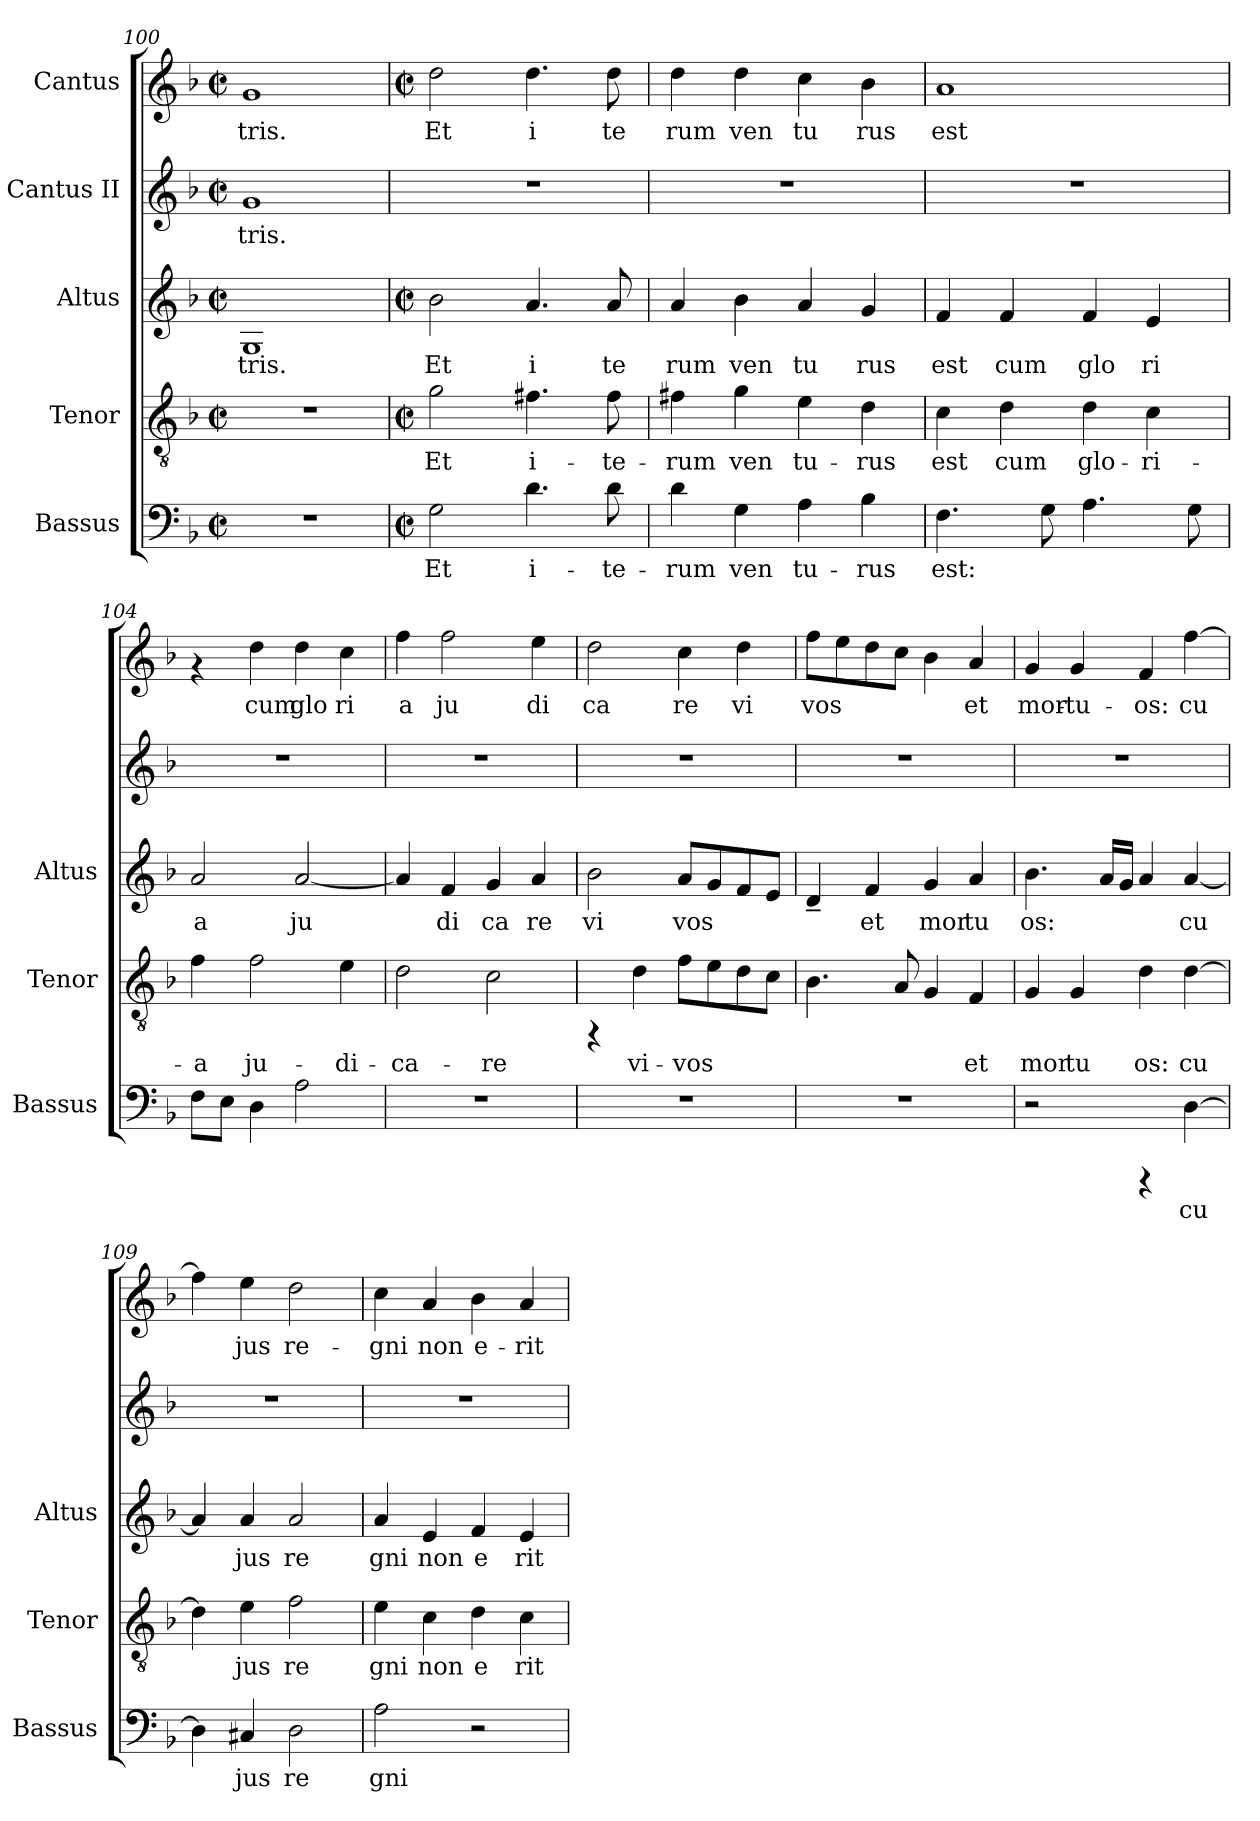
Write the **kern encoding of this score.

**kern	**text	**kern	**text	**kern	**text	**kern	**text	**kern	**text
*part5	*part5	*part4	*part4	*part3	*part3	*part2	*part2	*part1	*part1
*staff5	*staff5	*staff4	*staff4	*staff3	*staff3	*staff2	*staff2	*staff1	*staff1
*I"Bassus	*	*I"Tenor	*	*I"Altus	*	*I"Cantus II	*	*I"Cantus	*
*I'Bassus	*	*I'Tenor	*	*I'Altus	*	*	*	*	*
*clefF4	*	*clefGv2	*	*clefG2	*	*clefG2	*	*clefG2	*
*k[b-]	*	*k[b-]	*	*k[b-]	*	*k[b-]	*	*k[b-]	*
*F:	*	*F:	*	*F:	*	*F:	*	*F:	*
*M2/2	*	*M2/2	*	*M2/2	*	*M2/2	*	*M2/2	*
*met(c|)	*	*met(c|)	*	*met(c|)	*	*met(c|)	*	*met(c|)	*
=100	=100	=100	=100	=100	=100	=100	=100	=100	=100
!	!	!	!	!	!LO:LY:b:cj	!	!LO:LY:b	!	!LO:LY:b
1r	.	1r	.	1G	-tris.	1g	-tris.	1g	-tris.
!!LO:PB:g=z
=101	=101	=101	=101	=101	=101	=101	=101	=101	=101
*M2/2	*	*M2/2	*	*M2/2	*	*	*	*M2/2	*
*met(c|)	*	*met(c|)	*	*met(c|)	*	*	*	*met(c|)	*
!	!LO:LY:b	!	!LO:LY:b:cj	!	!LO:LY:b:cj	!	!	!	!LO:LY:b
2G\	Et	2g\	Et	2b-\	Et	1r	.	2dd\	Et
!	!LO:LY:b	!	!LO:LY:b:cj	!	!LO:LY:b:cj	!	!	!	!LO:LY:b
4.d\	i-	4.f#X\	i-	4.a/	i	.	.	4.dd\	i
!	!LO:LY:b	!	!LO:LY:b:cj	!	!LO:LY:b:cj	!	!	!	!LO:LY:b
8d\	-te-	8f#\	-te-	8a/	te	.	.	8dd\	te
=102	=102	=102	=102	=102	=102	=102	=102	=102	=102
!	!LO:LY:b	!	!LO:LY:b:cj	!	!LO:LY:b:cj	!	!	!	!LO:LY:b
4d\	-rum	4f#X\	-rum	4a/	rum	1r	.	4dd\	rum
!	!LO:LY:b	!	!LO:LY:b:cj	!	!LO:LY:b:cj	!	!	!	!LO:LY:b
4G\	ven	4g\	ven	4b-\	ven	.	.	4dd\	ven
!	!LO:LY:b	!	!LO:LY:b:cj	!	!LO:LY:b:cj	!	!	!	!LO:LY:b
4A\	tu-	4e\	tu-	4a/	tu	.	.	4cc\	tu
!	!LO:LY:b	!	!LO:LY:b:cj	!	!LO:LY:b:cj	!	!	!	!LO:LY:b
4B-\	-rus	4d\	-rus	4g/	rus	.	.	4b-\	rus
=103	=103	=103	=103	=103	=103	=103	=103	=103	=103
!	!LO:LY:b	!	!LO:LY:b:cj	!	!LO:LY:b:cj	!	!	!	!LO:LY:b
4.F\	est:	4c\	est	4f/	est	1r	.	1a	est
!	!	!	!LO:LY:b:cj	!	!LO:LY:b:cj	!	!	!	!
.	.	4d\	cum	4f/	cum	.	.	.	.
!	!LO:LY:b	!	!	!	!	!	!	!	!
8G\	.	.	.	.	.	.	.	.	.
!	!LO:LY:b	!	!LO:LY:b:cj	!	!LO:LY:b:cj	!	!	!	!
4.A\	.	4d\	glo-	4f/	glo	.	.	.	.
!	!	!	!LO:LY:b:cj	!	!LO:LY:b:cj	!	!	!	!
.	.	4c\	-ri-	4e/	ri	.	.	.	.
!	!LO:LY:b	!	!	!	!	!	!	!	!
8G\	.	.	.	.	.	.	.	.	.
=104	=104	=104	=104	=104	=104	=104	=104	=104	=104
!	!LO:LY:b	!	!LO:LY:b:cj	!	!LO:LY:b:cj	!	!	!	!
8F\L	.	4f\	-a	2a/	a	1r	.	4rf	.
!	!LO:LY:b	!	!	!	!	!	!	!	!
8E\J	.	.	.	.	.	.	.	.	.
!	!LO:LY:b	!	!LO:LY:b:cj	!	!	!	!	!	!LO:LY:b
4D\	.	2f\	ju-	.	.	.	.	4dd\	cum
!	!LO:LY:b	!	!	!	!LO:LY:b:cj	!	!	!	!LO:LY:b
2A\	.	.	.	[<2a/	ju	.	.	4dd\	glo
!	!	!	!LO:LY:b:cj	!	!	!	!	!	!LO:LY:b
.	.	4e\	-di-	.	.	.	.	4cc\	ri
=105	=105	=105	=105	=105	=105	=105	=105	=105	=105
!	!	!	!LO:LY:b:cj	!	!LO:LY:b:cj	!	!	!	!LO:LY:b
1r	.	2d\	-ca-	4a/]	.	1r	.	4ff\	a
!	!	!	!	!	!LO:LY:b:cj	!	!	!	!LO:LY:b
.	.	.	.	4f/	di	.	.	2ff\	ju
!	!	!	!LO:LY:b:cj	!	!LO:LY:b:cj	!	!	!	!
.	.	2c\	-re	4g/	ca	.	.	.	.
!	!	!	!	!	!LO:LY:b:cj	!	!	!	!LO:LY:b
.	.	.	.	4a/	re	.	.	4ee\	di
=106	=106	=106	=106	=106	=106	=106	=106	=106	=106
!	!	!	!	!	!LO:LY:b:cj	!	!	!	!LO:LY:b
1r	.	4rFF	.	2b-\	vi	1r	.	2dd\	ca
!	!	!	!LO:LY:b:cj	!	!	!	!	!	!
.	.	4d\	vi-	.	.	.	.	.	.
!	!	!	!LO:LY:b:cj	!	!LO:LY:b:cj	!	!	!	!LO:LY:b
.	.	8f\L	-vos	8a/L	vos	.	.	4cc\	re
!	!	!	!LO:LY:b:cj	!	!LO:LY:b:cj	!	!	!	!
.	.	8e\	.	8g/	.	.	.	.	.
!	!	!	!LO:LY:b:cj	!	!LO:LY:b:cj	!	!	!	!LO:LY:b
.	.	8d\	.	8f/	.	.	.	4dd\	vi
!	!	!	!LO:LY:b:cj	!	!LO:LY:b:cj	!	!	!	!
.	.	8c\J	.	8e/J	.	.	.	.	.
!!LO:LB:g=z
=107	=107	=107	=107	=107	=107	=107	=107	=107	=107
!	!	!	!LO:LY:b:cj	!	!LO:LY:b:cj	!	!	!	!LO:LY:b
1r	.	4.B-\	.	4d~</	.	1r	.	8ff\L	vos
!	!	!	!	!	!	!	!	!	!LO:LY:b
.	.	.	.	.	.	.	.	8ee\	.
!	!	!	!	!	!LO:LY:b:cj	!	!	!	!LO:LY:b
.	.	.	.	4f/	et	.	.	8dd\	.
!	!	!	!LO:LY:b:cj	!	!	!	!	!	!LO:LY:b
.	.	8A/	.	.	.	.	.	8cc\J	.
!	!	!	!LO:LY:b:cj	!	!LO:LY:b:cj	!	!	!	!LO:LY:b
.	.	4G/	.	4g/	mor	.	.	4b-\	.
!	!	!	!LO:LY:b:cj	!	!LO:LY:b:cj	!	!	!	!LO:LY:b
.	.	4F/	et	4a/	tu	.	.	4a/	et
=108	=108	=108	=108	=108	=108	=108	=108	=108	=108
!	!	!	!LO:LY:b:cj	!	!LO:LY:b:cj	!	!	!	!LO:LY:b
2r	.	4G/	mor	4.b-\	os:	1r	.	4g/	mor-
!	!	!	!LO:LY:b:cj	!	!	!	!	!	!LO:LY:b
.	.	4G/	tu	.	.	.	.	4g/	-tu-
!	!	!	!	!	!LO:LY:b:cj	!	!	!	!
.	.	.	.	16a/L	.	.	.	.	.
!	!	!	!	!	!LO:LY:b:cj	!	!	!	!
.	.	.	.	16g/J	.	.	.	.	.
!	!	!	!LO:LY:b:cj	!	!LO:LY:b:cj	!	!	!	!LO:LY:b
4rCCC	.	4d\	os:	4a/	.	.	.	4f/	-os:
!	!LO:LY:b	!	!LO:LY:b:cj	!	!LO:LY:b:cj	!	!	!	!LO:LY:b
[>4D\	cu	[>4d\	cu	[<4a/	cu	.	.	[>4ff\	cu-
=109	=109	=109	=109	=109	=109	=109	=109	=109	=109
!	!LO:LY:b	!	!LO:LY:b:cj	!	!LO:LY:b:cj	!	!	!	!LO:LY:b
4D\]	.	4d\]	.	4a/]	.	1r	.	4ff\]	--
!	!LO:LY:b	!	!LO:LY:b:cj	!	!LO:LY:b:cj	!	!	!	!LO:LY:b
4C#X/	jus	4e\	jus	4a/	jus	.	.	4ee\	-jus
!	!LO:LY:b	!	!LO:LY:b:cj	!	!LO:LY:b:cj	!	!	!	!LO:LY:b
2D\	re	2f\	re	2a/	re	.	.	2dd\	re-
=110	=110	=110	=110	=110	=110	=110	=110	=110	=110
!	!LO:LY:b	!	!LO:LY:b:cj	!	!LO:LY:b:cj	!	!	!	!LO:LY:b
2A\	gni	4e\	gni	4a/	gni	1r	.	4cc\	-gni
!	!	!	!LO:LY:b:cj	!	!LO:LY:b:cj	!	!	!	!LO:LY:b
.	.	4c\	non	4e/	non	.	.	4a/	non
!	!	!	!LO:LY:b:cj	!	!LO:LY:b:cj	!	!	!	!LO:LY:b
2r	.	4d\	e	4f/	e	.	.	4b-\	e-
!	!	!	!LO:LY:b:cj	!	!LO:LY:b:cj	!	!	!	!LO:LY:b
.	.	4c\	rit	4e/	rit	.	.	4a/	-rit
=	=	=	=	=	=	=	=	=	=
*-	*-	*-	*-	*-	*-	*-	*-	*-	*-
